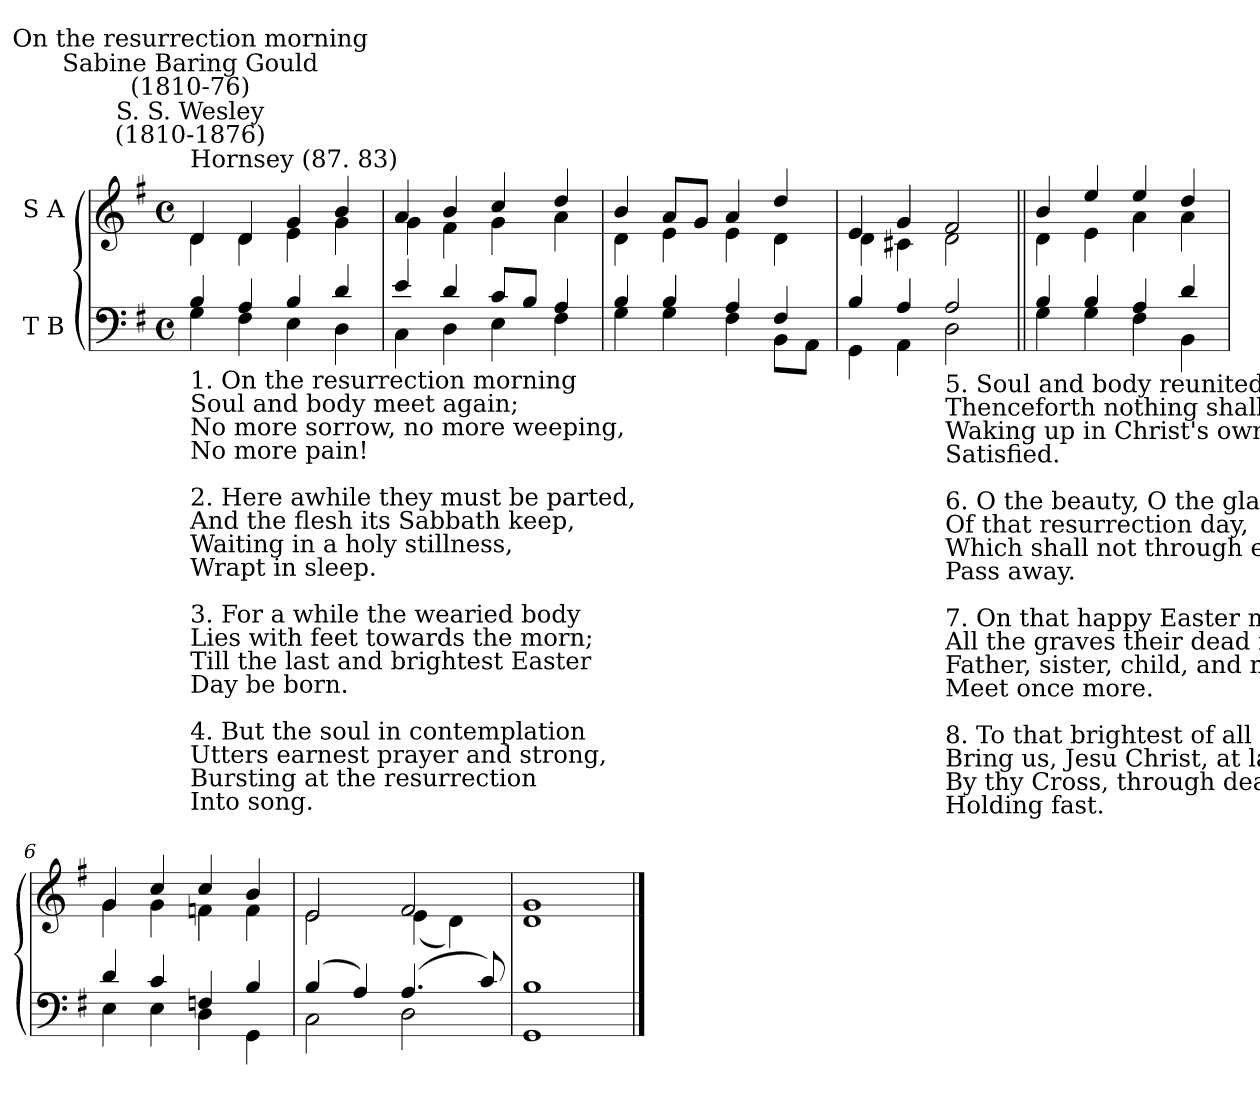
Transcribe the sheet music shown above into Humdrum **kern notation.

**kern	**kern
*part2	*part1
*staff2	*staff1
*I"T B	*I"S A
*clefF4	*clefG2
*k[f#]	*k[f#]
*G:	*G:
*M4/4	*M4/4
*met(c)	*met(c)
=1	=1
*^	*^
!	!	!LO:TX:a:t=Hornsey (87. 83)	!
!	!	!LO:TX:a:cj:t=S. S. Wesley\n(1810-1876)	!
!	!	!LO:TX:a:cj:t=Sabine Baring Gould\n(1810-76)	!
!	!	!LO:TX:a:cj:t=On the resurrection morning	!
!LO:TX:b:t=1. On the resurrection morning\nSoul and body meet again;\nNo more sorrow, no more weeping,\nNo more pain!\n\n2. Here awhile they must be parted,\nAnd the flesh its Sabbath keep,\nWaiting in a holy stillness,\nWrapt in sleep.\n\n3. For a while the wearied body\nLies with feet towards the morn;\nTill the last and brightest Easter\nDay be born.\n\n4. But the soul in contemplation\nUtters earnest prayer and strong,\nBursting at the resurrection\nInto song.	!	!	!
4B/	4G\	4d/	4d\
4A/	4F#\	4d/	4d\
4B/	4E\	4g/	4e\
4d/	4D\	4b/	4g\
=2	=2	=2	=2
4e/	4C\	4a/	4g\
4d/	4D\	4b/	4f#\
8c/L	4E\	4cc/	4g\
8B/J	.	.	.
4A/	4F#\	4dd/	4a\
=3	=3	=3	=3
4B/	4G\	4b/	4d\
4B/	4G\	8a/L	4e\
.	.	8g/J	.
4A/	4F#\	4a/	4e\
4F#/	8BB\L	4dd/	4d\
.	8AA\J	.	.
=4	=4	=4	=4
4B/	4GG\	4e/	4d\
4A/	4AA\	4g/	4c#X\
!LO:TX:b:t=5. Soul and body reunited\nThenceforth nothing shall divide,\nWaking up in Christ's own likeness,\nSatisfied.\n\n6. O the beauty, O the gladness\nOf that resurrection day,\nWhich shall not through endless ages\nPass away.\n\n7. On that happy Easter morning\nAll the graves their dead restore;\nFather, sister, child, and mother\nMeet once more.\n\n8. To that brightest of all meetings\nBring us, Jesu Christ, at last,\nBy thy Cross, through death and judgment,\nHolding fast.	!	!	!
2A/	2D\	2f#/	2d\
=5||	=5||	=5||	=5||
4B/	4G\	4b/	4d\
4B/	4G\	4ee/	4e\
4A/	4F#\	4ee/	4a\
4d/	4BB\	4dd/	4a\
=6	=6	=6	=6
4d/	4E\	4g/	4g\
4c/	4E\	4cc/	4g\
4Fn/	4D\	4cc/	4fn\
4B/	4GG\	4b/	4f\
=7	=7	=7	=7
(>4B/	2C\	2e/	2e\
4A/)	.	.	.
(>4.A/	2D\	2f#/	(<4e\
.	.	.	4d\)
8c/)	.	.	.
=8	=8	=8	=8
1B/	1GG\	1g/	1d\
*v	*v	*	*
*	*v	*v
==	==
*-	*-
